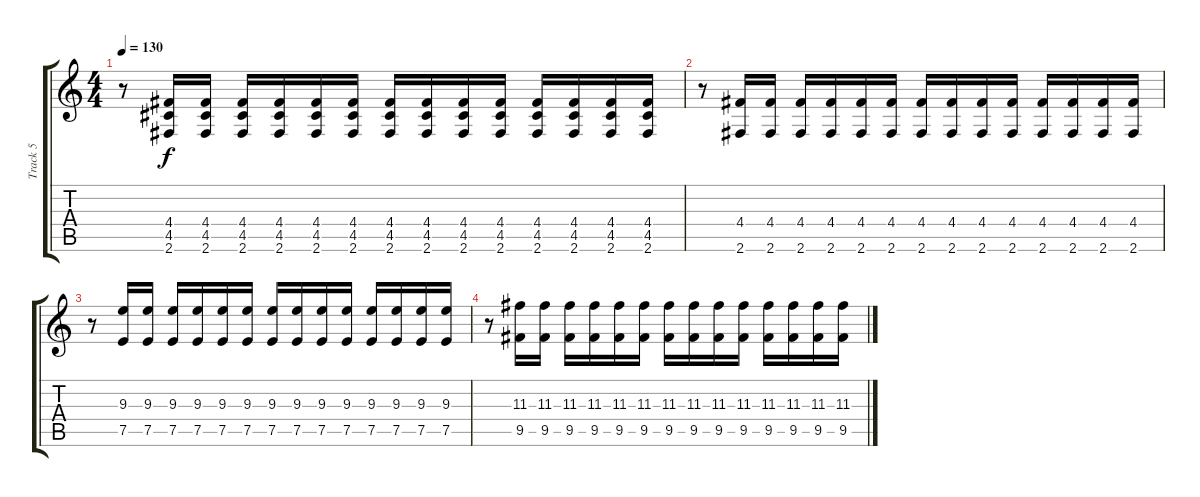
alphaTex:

\track ("Track 5" "Track 5") {instrument distortionguitar}
\staff {score tabs}
\tuning (E4 B3 G3 D3 A2 E2) {hide}
\ts (4 4)
\tempo 130
\clef g2
\ks c
r.8{dy f} (4.4 4.5 2.6).16 (4.4 4.5 2.6).16 (4.4 4.5 2.6).16 (4.4 4.5 2.6).16 (4.4 4.5 2.6).16 (4.4 4.5 2.6).16 (4.4 4.5 2.6).16 (4.4 4.5 2.6).16 (4.4 4.5 2.6).16 (4.4 4.5 2.6).16 (4.4 4.5 2.6).16 (4.4 4.5 2.6).16 (4.4 4.5 2.6).16 (4.4 4.5 2.6).16 |
r.8 (4.4 2.6).16 (4.4 2.6).16 (4.4 2.6).16 (4.4 2.6).16 (4.4 2.6).16 (4.4 2.6).16 (4.4 2.6).16 (4.4 2.6).16 (4.4 2.6).16 (4.4 2.6).16 (4.4 2.6).16 (4.4 2.6).16 (4.4 2.6).16 (4.4 2.6).16 |
r.8 (9.3 7.5).16 (9.3 7.5).16 (9.3 7.5).16 (9.3 7.5).16 (9.3 7.5).16 (9.3 7.5).16 (9.3 7.5).16 (9.3 7.5).16 (9.3 7.5).16 (9.3 7.5).16 (9.3 7.5).16 (9.3 7.5).16 (9.3 7.5).16 (9.3 7.5).16 |
r.8 (11.3 9.5).16 (11.3 9.5).16 (11.3 9.5).16 (11.3 9.5).16 (11.3 9.5).16 (11.3 9.5).16 (11.3 9.5).16 (11.3 9.5).16 (11.3 9.5).16 (11.3 9.5).16 (11.3 9.5).16 (11.3 9.5).16 (11.3 9.5).16 (11.3 9.5).16
